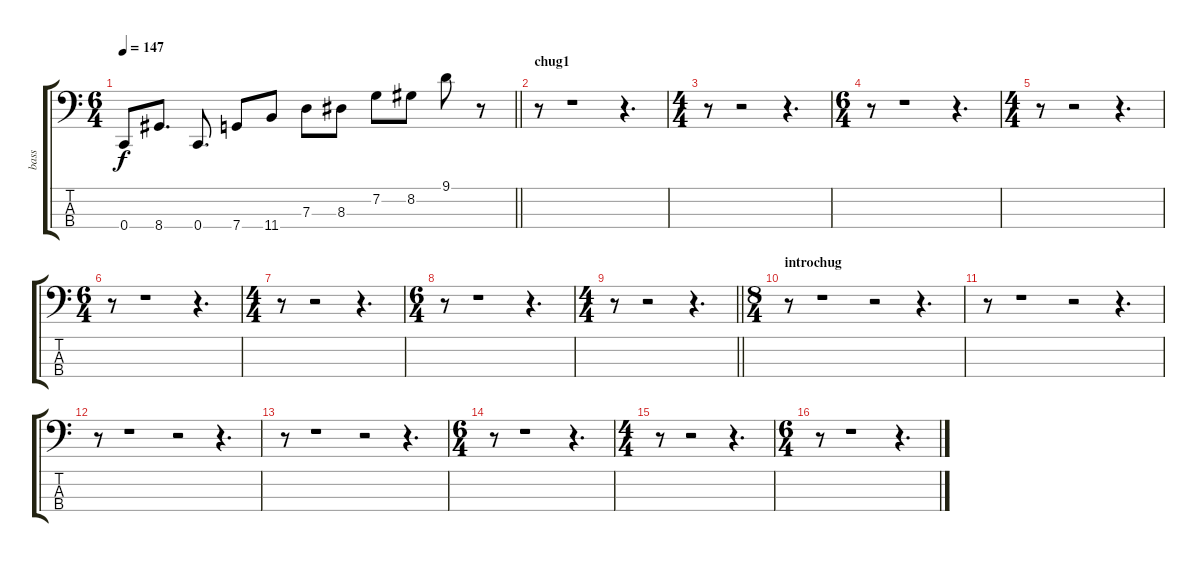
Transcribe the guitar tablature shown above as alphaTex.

\track ("bass" "bass") {mute instrument electricbasspick}
\staff {score tabs}
\tuning (F2 C2 G1 C1) {hide}
\ts (6 4)
\tempo 147
\clef f4
\barLineRight lightlight
\ks c
0.4{t}.8{dy f} 8.4.8{d} 0.4.8{d} 7.4.8 11.4.8 7.3.8 8.3.8 7.2.8 8.2.8 9.1.8 r.8 |
\section ("" "chug1")
r.8 r.1 r.4{d} |
\ts (4 4)
r.8 r.2 r.4{d} |
\ts (6 4)
r.8 r.1 r.4{d} |
\ts (4 4)
r.8 r.2 r.4{d} |
\ts (6 4)
r.8 r.1 r.4{d} |
\ts (4 4)
r.8 r.2 r.4{d} |
\ts (6 4)
r.8 r.1 r.4{d} |
\ts (4 4)
\barLineRight lightlight
r.8 r.2 r.4{d} |
\ts (8 4)
\section ("" "introchug")
r.8 r.1 r.2 r.4{d} |
r.8 r.1 r.2 r.4{d} |
r.8 r.1 r.2 r.4{d} |
r.8 r.1 r.2 r.4{d} |
\ts (6 4)
r.8 r.1 r.4{d} |
\ts (4 4)
r.8 r.2 r.4{d} |
\ts (6 4)
r.8 r.1 r.4{d}
